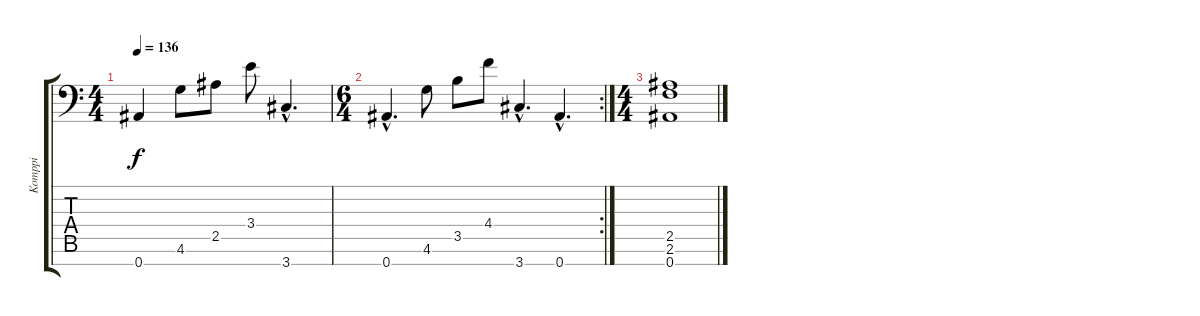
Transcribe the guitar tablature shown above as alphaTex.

\track ("Komppi" "Komppi") {instrument distortionguitar}
\staff {score tabs}
\tuning (Eb4 Bb3 Gb3 Db3 Ab2 Eb2 Bb1) {hide}
\ts (4 4)
\tempo 136
\clef f4
\ks c
0.7{t}.4{dy f} 4.6.8 2.5.8 3.4.8 3.7{hac}.4{d} |
\rc 2
\ts (6 4)
0.7{hac}.4{d} 4.6.8 3.5.8 4.4.8 3.7{hac}.4{d} 0.7{hac}.4{d} |
\ts (4 4)
(2.5 2.6 0.7).1
